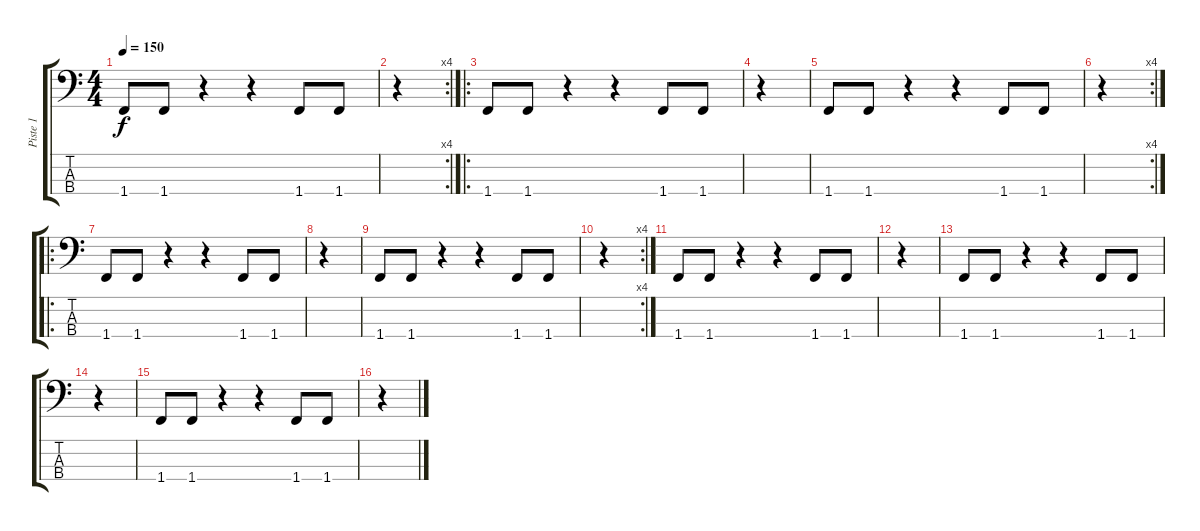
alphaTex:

\track ("Piste 1" "Piste 1") {instrument synthbass1}
\staff {score tabs}
\tuning (G2 D2 A1 E1) {hide}
\ts (4 4)
\tempo 150
\clef f4
\ks c
1.4.8{dy f} 1.4.8 r.4 r.4 1.4.8 1.4.8 |
\rc 4
r.4 |
\ro
1.4.8 1.4.8 r.4 r.4 1.4.8 1.4.8 |
r.4 |
1.4.8 1.4.8 r.4 r.4 1.4.8 1.4.8 |
\rc 4
r.4 |
\ro
1.4.8 1.4.8 r.4 r.4 1.4.8 1.4.8 |
r.4 |
1.4.8 1.4.8 r.4 r.4 1.4.8 1.4.8 |
\rc 4
r.4 |
1.4.8 1.4.8 r.4 r.4 1.4.8 1.4.8 |
r.4 |
1.4.8 1.4.8 r.4 r.4 1.4.8 1.4.8 |
r.4 |
1.4.8 1.4.8 r.4 r.4 1.4.8 1.4.8 |
r.4
